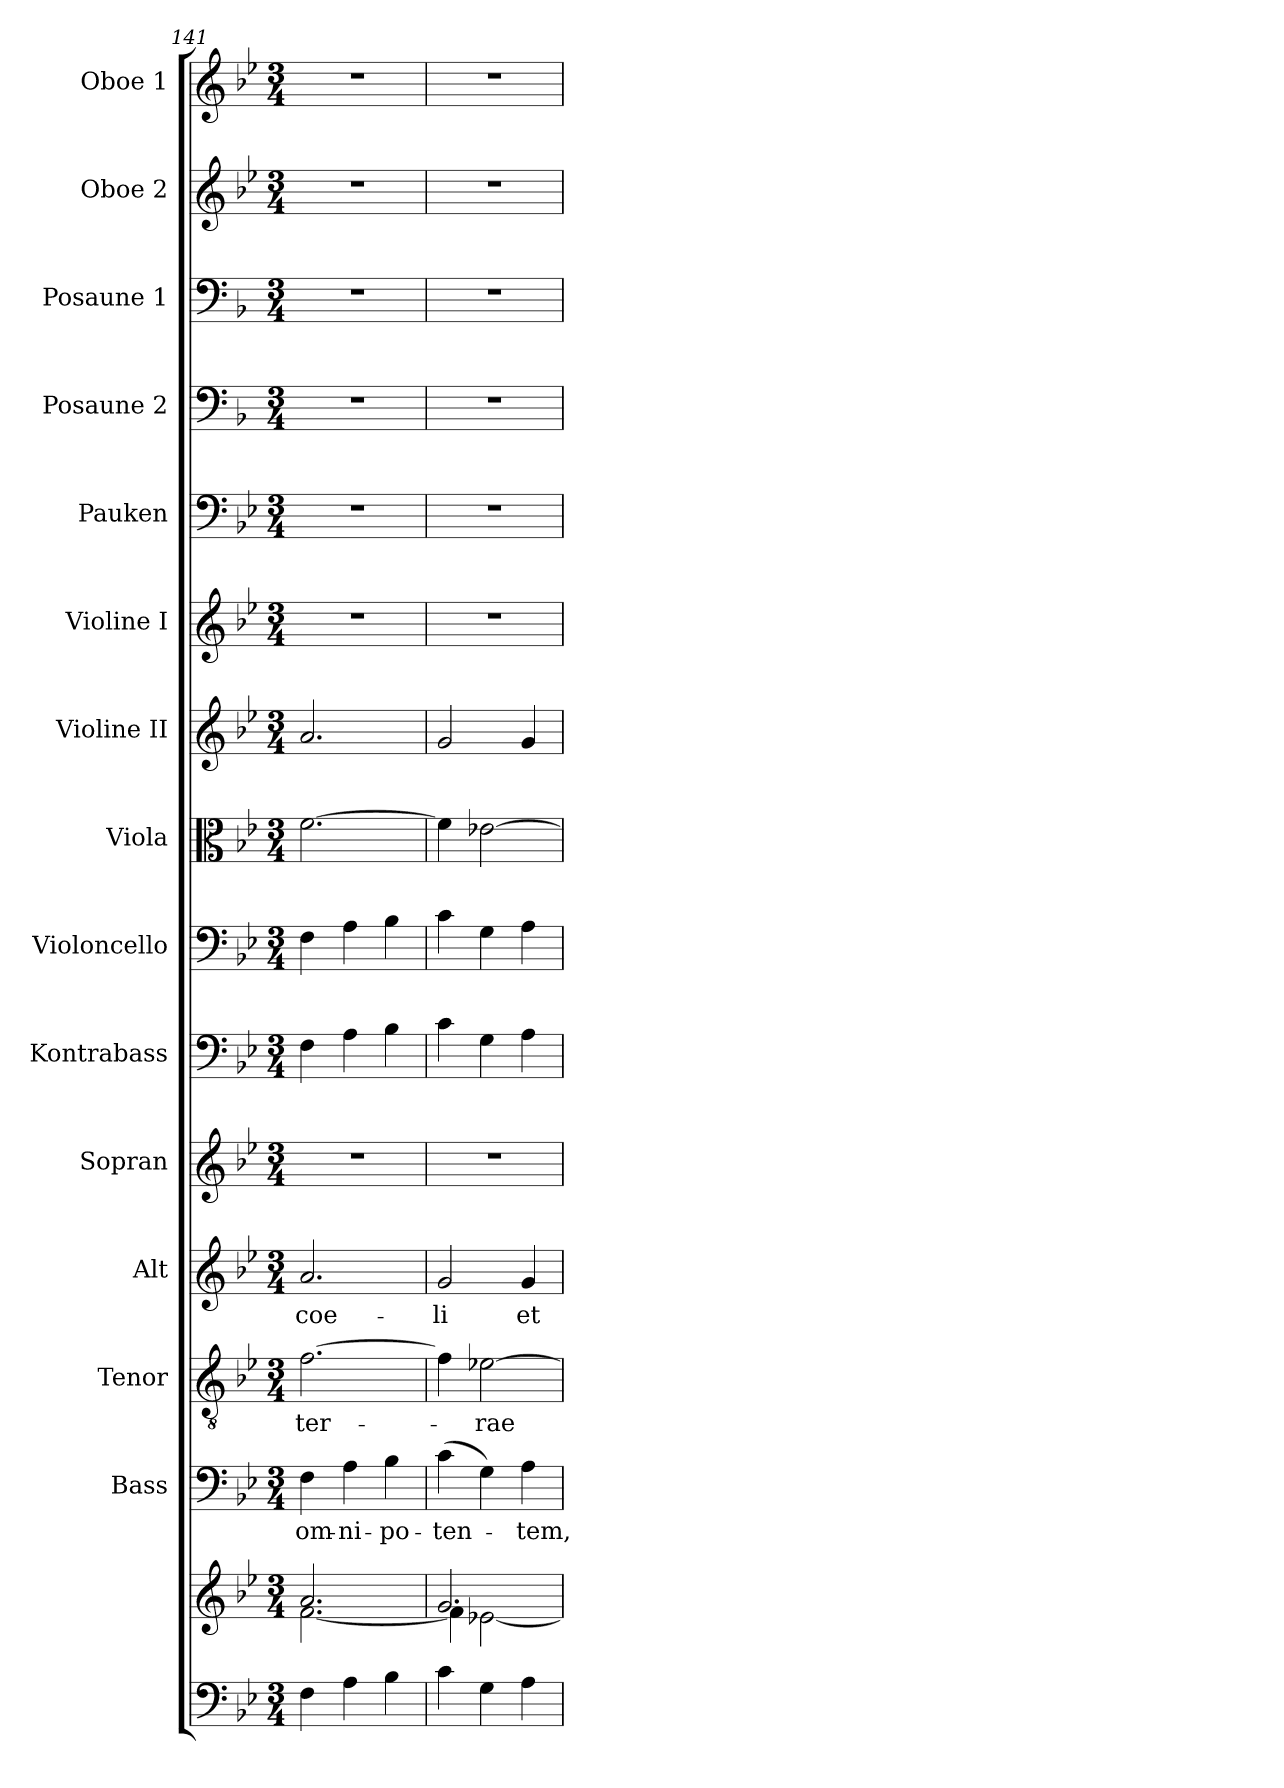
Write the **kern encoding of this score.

**kern	**kern	**kern	**text	**kern	**text	**kern	**text	**kern	**kern	**kern	**kern	**kern	**kern	**kern	**kern	**kern	**kern	**kern
*part15	*part15	*part14	*part14	*part13	*part13	*part12	*part12	*part11	*part10	*part9	*part8	*part7	*part6	*part5	*part4	*part3	*part2	*part1
*staff16	*staff15	*staff14	*staff14	*staff13	*staff13	*staff12	*staff12	*staff11	*staff10	*staff9	*staff8	*staff7	*staff6	*staff5	*staff4	*staff3	*staff2	*staff1
*	*	*I"Bass	*	*I"Tenor	*	*I"Alt	*	*I"Sopran	*I"Kontrabass	*I"Violoncello	*I"Viola	*I"Violine II	*I"Violine I	*I"Pauken	*I"Posaune 2	*I"Posaune 1	*I"Oboe 2	*I"Oboe 1
*	*	*I'B.	*	*I'T.	*	*I'A.	*	*I'S.	*I'Kb.	*I'Vc.	*I'Vla.	*I'Vl. II	*I'Vl. I	*I'Pk.	*I'Pos. 2	*I'Pos. 1	*I'Ob. 2	*I'Ob. 1
*clefF4	*clefG2	*clefF4	*	*clefGv2	*	*clefG2	*	*clefG2	*clefF4	*clefF4	*clefC3	*clefG2	*clefG2	*clefF4	*clefF4	*clefF4	*clefG2	*clefG2
*	*	*	*	*	*	*	*	*	*ITrd7c12	*	*	*	*	*	*ITrd4c7	*ITrd4c7	*	*
*k[b-e-]	*k[b-e-]	*k[b-e-]	*	*k[b-e-]	*	*k[b-e-]	*	*k[b-e-]	*k[b-e-]	*k[b-e-]	*k[b-e-]	*k[b-e-]	*k[b-e-]	*k[b-e-]	*k[b-e-]	*k[b-e-]	*k[b-e-]	*k[b-e-]
*B-:	*B-:	*B-:	*	*B-:	*	*B-:	*	*B-:	*B-:	*B-:	*B-:	*B-:	*B-:	*B-:	*B-:	*B-:	*B-:	*B-:
*M3/4	*M3/4	*M3/4	*	*M3/4	*	*M3/4	*	*M3/4	*M3/4	*M3/4	*M3/4	*M3/4	*M3/4	*M3/4	*M3/4	*M3/4	*M3/4	*M3/4
=141	=141	=141	=141	=141	=141	=141	=141	=141	=141	=141	=141	=141	=141	=141	=141	=141	=141	=141
*	*^	*	*	*	*	*	*	*	*	*	*	*	*	*	*	*	*	*
!	!	!	!	!LO:LY:b	!	!LO:LY:b	!	!LO:LY:b	!	!	!	!	!	!	!	!	!	!	!
4F\	2.a/	[<2.f\	4F\	om-	[2.f\	ter-	2.a/	coe-	2.r	4FF\	4F\	[2.f\	2.a/	2.r	2.r	2.r	2.r	2.r	2.r
!	!	!	!	!LO:LY:b	!	!	!	!	!	!	!	!	!	!	!	!	!	!	!
4A\	.	.	4A\	-ni-	.	.	.	.	.	4AA\	4A\	.	.	.	.	.	.	.	.
!	!	!	!	!LO:LY:b	!	!	!	!	!	!	!	!	!	!	!	!	!	!	!
4B-\	.	.	4B-\	-po-	.	.	.	.	.	4BB-\	4B-\	.	.	.	.	.	.	.	.
=142	=142	=142	=142	=142	=142	=142	=142	=142	=142	=142	=142	=142	=142	=142	=142	=142	=142	=142	=142
!	!	!	!	!LO:LY:b	!	!	!	!LO:LY:b	!	!	!	!	!	!	!	!	!	!	!
4c\	2.g/	4f\]	(>4c\	-ten-	4f\]	.	2g/	-li	2.r	4C\	4c\	4f\]	2g/	2.r	2.r	2.r	2.r	2.r	2.r
!	!	!	!	!	!	!LO:LY:b	!	!	!	!	!	!	!	!	!	!	!	!	!
4G\	.	[<2e-X\	4G\)	.	[2e-X\	-rae	.	.	.	4GG\	4G\	[2e-X\	.	.	.	.	.	.	.
!	!	!	!	!LO:LY:b	!	!	!	!LO:LY:b	!	!	!	!	!	!	!	!	!	!	!
4A\	.	.	4A\	-tem,	.	.	4g/	et	.	4AA\	4A\	.	4g/	.	.	.	.	.	.
*	*v	*v	*	*	*	*	*	*	*	*	*	*	*	*	*	*	*	*	*
=	=	=	=	=	=	=	=	=	=	=	=	=	=	=	=	=	=	=
*-	*-	*-	*-	*-	*-	*-	*-	*-	*-	*-	*-	*-	*-	*-	*-	*-	*-	*-
